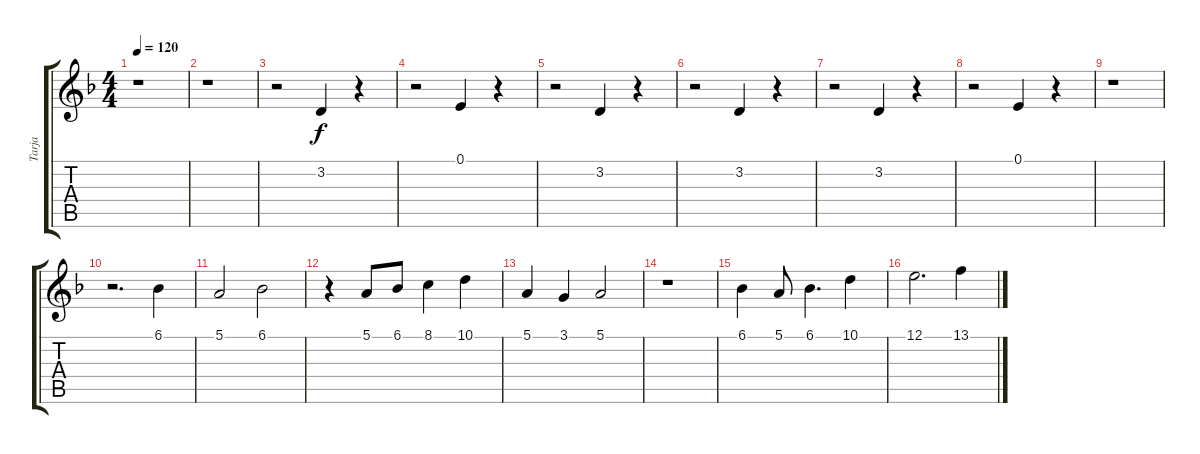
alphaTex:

\track ("Tarja" "Tarja") {instrument choiraahs}
\staff {score tabs}
\tuning (E4 B3 G3 D3 A2 E2) {hide}
\ts (4 4)
\tempo 120
\clef g2
\ks dminor
r.1{dy f} |
r.1 |
r.2{instrument lead6voice} 3.2.4 r.4 |
r.2 0.1.4 r.4 |
r.2 3.2.4 r.4 |
r.2 3.2.4 r.4 |
r.2 3.2.4 r.4 |
r.2 0.1.4 r.4 |
r.1 |
r.2{d} 6.1.4{instrument choiraahs} |
5.1.2 6.1.2 |
r.4 5.1.8 6.1.8 8.1.4 10.1.4 |
5.1.4 3.1.4 5.1.2 |
r.1 |
6.1.4 5.1.8 6.1.4{d} 10.1.4 |
12.1.2{d} 13.1.4
